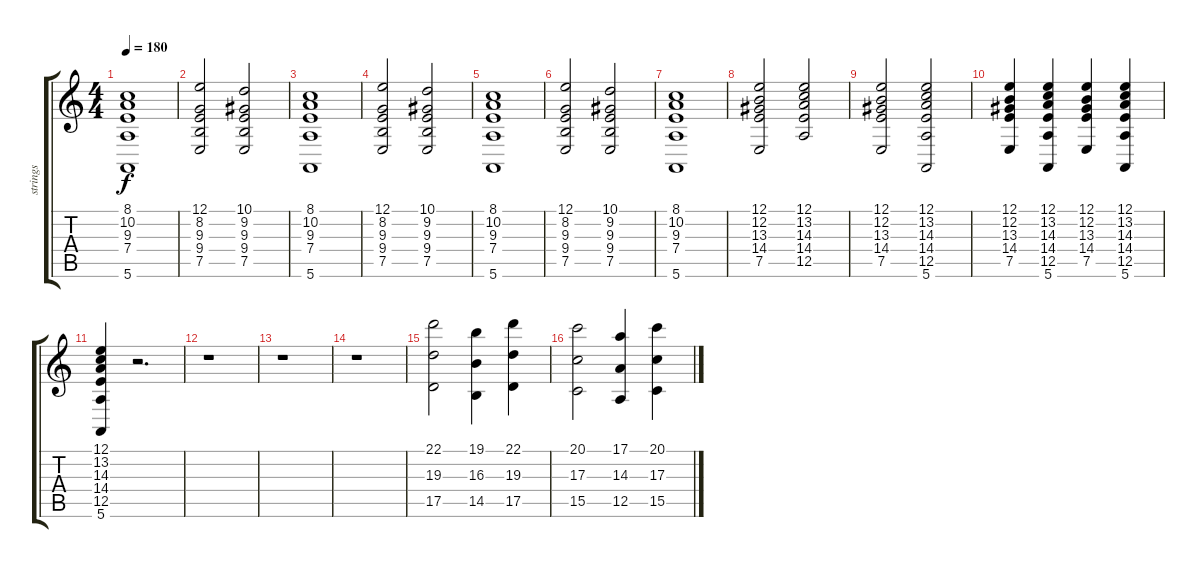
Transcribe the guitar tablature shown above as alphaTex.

\track ("strings" "strings") {instrument stringensemble1}
\staff {score tabs}
\tuning (E4 B3 G3 D3 A2 E2) {hide}
\ts (4 4)
\tempo 180
\clef g2
\ks c
(8.1 10.2 9.3 7.4 5.6).1{dy f} |
(12.1 8.2 9.3 9.4 7.5).2 (10.1 9.2 9.3 9.4 7.5).2 |
(8.1 10.2 9.3 7.4 5.6).1 |
(12.1 8.2 9.3 9.4 7.5).2 (10.1 9.2 9.3 9.4 7.5).2 |
(8.1 10.2 9.3 7.4 5.6).1 |
(12.1 8.2 9.3 9.4 7.5).2 (10.1 9.2 9.3 9.4 7.5).2 |
(8.1 10.2 9.3 7.4 5.6).1 |
(12.1 12.2 13.3 14.4 7.5).2 (12.1 13.2 14.3 14.4 12.5).2 |
(12.1 12.2 13.3 14.4 7.5).2 (12.1 13.2 14.3 14.4 12.5 5.6).2 |
(12.1 12.2 13.3 14.4 7.5).4 (12.1 13.2 14.3 14.4 12.5 5.6).4 (12.1 12.2 13.3 14.4 7.5).4 (12.1 13.2 14.3 14.4 12.5 5.6).4 |
(12.1 13.2 14.3 14.4 12.5 5.6).4 r.2{d} |
r.1 |
r.1 |
r.1 |
(22.1 19.3 17.5).2 (19.1 16.3 14.5).4 (22.1 19.3 17.5).4 |
(20.1 17.3 15.5).2 (17.1 14.3 12.5).4 (20.1 17.3 15.5).4
